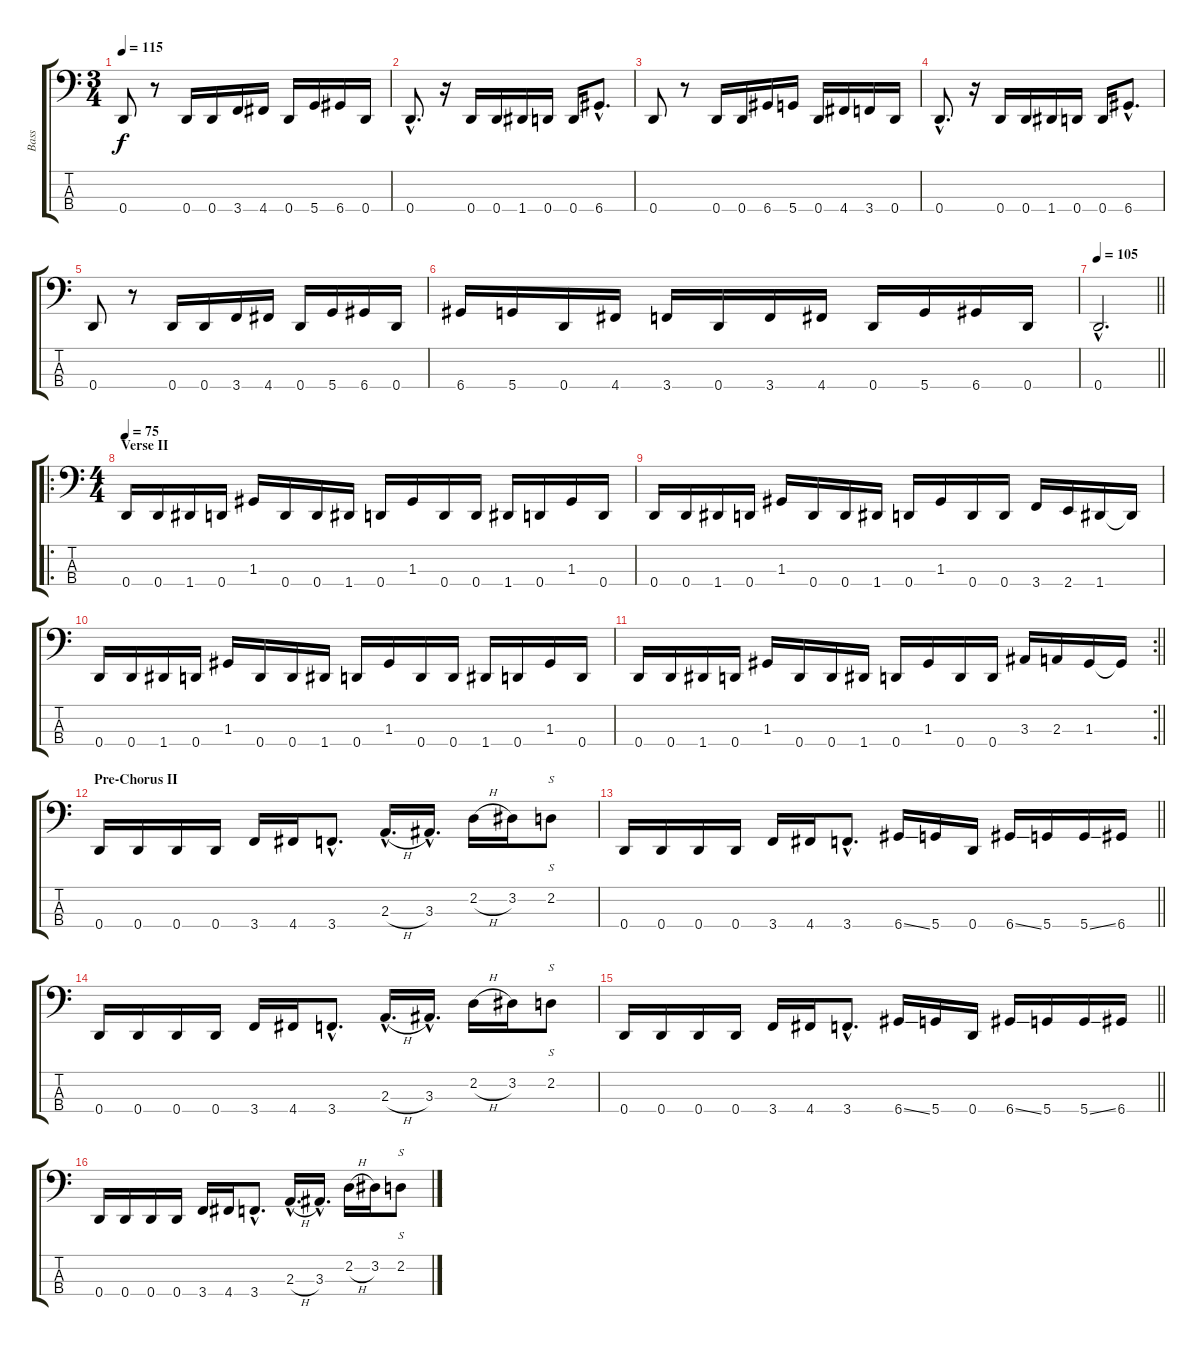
\track ("Bass" "Bass") {instrument electricbasspick}
\staff {score tabs}
\tuning (F2 C2 G1 D1) {hide}
\ts (3 4)
\tempo 115
\clef f4
\ks c
0.4.8{dy f} r.8 0.4.16 0.4.16 3.4.16 4.4.16 0.4.16 5.4.16 6.4.16 0.4.16 |
0.4{hac}.8{d} r.16 0.4.16 0.4.16 1.4.16 0.4.16 0.4.16 6.4{hac}.8{d} |
0.4.8 r.8 0.4.16 0.4.16 6.4.16 5.4.16 0.4.16 4.4.16 3.4.16 0.4.16 |
0.4{hac}.8{d} r.16 0.4.16 0.4.16 1.4.16 0.4.16 0.4.16 6.4{hac}.8{d} |
0.4.8 r.8 0.4.16 0.4.16 3.4.16 4.4.16 0.4.16 5.4.16 6.4.16 0.4.16 |
6.4.16 5.4.16 0.4.16 4.4.16 3.4.16 0.4.16 3.4.16 4.4.16 0.4.16 5.4.16 6.4.16 0.4.16 |
\tempo 105
\barLineRight lightlight
0.4{hac}.2{d} |
\ro
\ts (4 4)
\section ("" "Verse II")
\tempo 75
0.4.16 0.4.16 1.4.16 0.4.16 1.3.16 0.4.16 0.4.16 1.4.16 0.4.16 1.3.16 0.4.16 0.4.16 1.4.16 0.4.16 1.3.16 0.4.16 |
0.4.16 0.4.16 1.4.16 0.4.16 1.3.16 0.4.16 0.4.16 1.4.16 0.4.16 1.3.16 0.4.16 0.4.16 3.4.16 2.4.16 1.4.16 1.4{t}.16 |
0.4.16 0.4.16 1.4.16 0.4.16 1.3.16 0.4.16 0.4.16 1.4.16 0.4.16 1.3.16 0.4.16 0.4.16 1.4.16 0.4.16 1.3.16 0.4.16 |
\rc 2
\barLineRight lightlight
0.4.16 0.4.16 1.4.16 0.4.16 1.3.16 0.4.16 0.4.16 1.4.16 0.4.16 1.3.16 0.4.16 0.4.16 3.3.16 2.3.16 1.3.16 1.3{t}.16 |
\section ("" "Pre-Chorus II")
0.4.16 0.4.16 0.4.16 0.4.16 3.4.16 4.4.16 3.4{hac}.8{d} 2.3{h hac}.16{d} 3.3{hac}.16{d} 2.2{h}.16 3.2.16 2.2.8{s} |
\barLineRight lightlight
0.4.16 0.4.16 0.4.16 0.4.16 3.4.16 4.4.16 3.4{hac}.8{d} 6.4{ss}.16 5.4.16 0.4.16 6.4{ss}.16 5.4.16 5.4{ss}.16 6.4.16 |
0.4.16 0.4.16 0.4.16 0.4.16 3.4.16 4.4.16 3.4{hac}.8{d} 2.3{h hac}.16{d} 3.3{hac}.16{d} 2.2{h}.16 3.2.16 2.2.8{s} |
\barLineRight lightlight
0.4.16 0.4.16 0.4.16 0.4.16 3.4.16 4.4.16 3.4{hac}.8{d} 6.4{ss}.16 5.4.16 0.4.16 6.4{ss}.16 5.4.16 5.4{ss}.16 6.4.16 |
0.4.16 0.4.16 0.4.16 0.4.16 3.4.16 4.4.16 3.4{hac}.8{d} 2.3{h hac}.16{d} 3.3{hac}.16{d} 2.2{h}.16 3.2.16 2.2.8{s}
